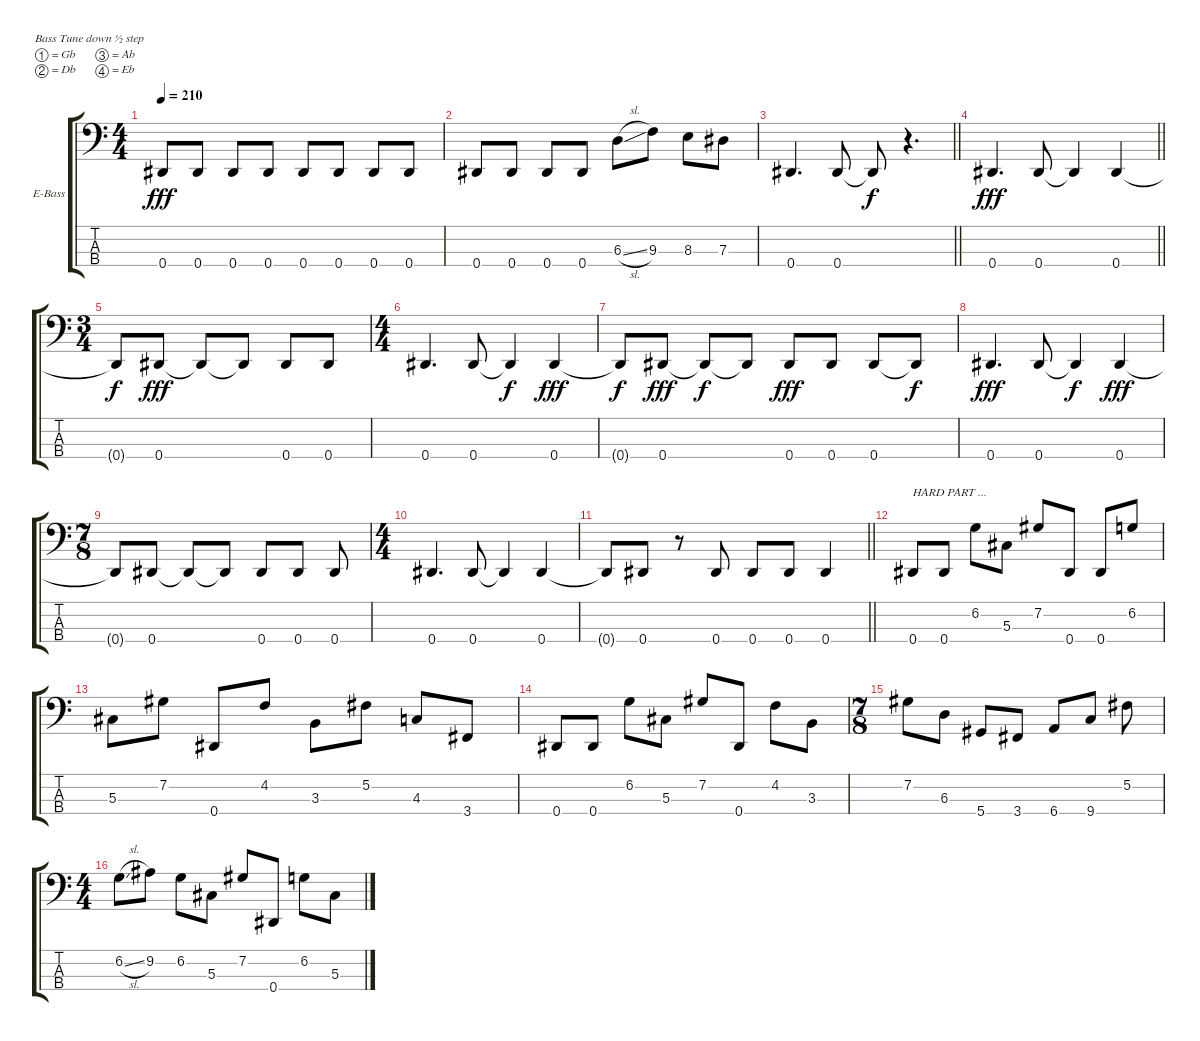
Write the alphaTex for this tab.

\bracketExtendMode groupsimilarinstruments
\firstSystemTrackNameOrientation horizontal
\otherSystemsTrackNameOrientation horizontal
\track ("Arif Mirabdolbaghi" "E-Bass") {instrument electricbassfinger}
\staff {score tabs}
\tuning (Gb2 Db2 Ab1 Eb1)
\ts (4 4)
\tempo 210
\clef f4
\ks c
0.4.8{dy fff} 0.4.8 0.4.8 0.4.8 0.4.8 0.4.8 0.4.8 0.4.8 |
0.4.8 0.4.8 0.4.8 0.4.8 6.3{sl}.8 9.3.8 8.3.8 7.3.8 |
\barLineRight lightlight
0.4.4{d} 0.4.8 0.4{t}.8{dy f} r.4{d} |
\barLineRight lightlight
0.4.4{d dy fff} 0.4.8 0.4{t}.4 0.4.4 |
\ts (3 4)
\beaming (8 2 2 2 2)
0.4{t}.8{dy f} 0.4.8{dy fff} 0.4{t}.8 0.4{t}.8 0.4.8 0.4.8 |
\ts (4 4)
\beaming (8 2 2 2 2)
0.4.4{d} 0.4.8 0.4{t}.4{dy f} 0.4.4{dy fff} |
0.4{t}.8{dy f} 0.4.8{dy fff} 0.4{t}.8{dy f} 0.4{t}.8 0.4.8{dy fff} 0.4.8 0.4.8 0.4{t}.8{dy f} |
0.4.4{d dy fff} 0.4.8 0.4{t}.4{dy f} 0.4.4{dy fff} |
\ts (7 8)
\beaming (8 2 2 2 2)
0.4{t}.8 0.4.8 0.4{t}.8 0.4{t}.8 0.4.8 0.4.8 0.4.8 |
\ts (4 4)
\beaming (8 2 2 2 2)
0.4.4{d} 0.4.8 0.4{t}.4 0.4.4 |
\barLineRight lightlight
0.4{t}.8 0.4.8 r.8 0.4.8 0.4.8 0.4.8 0.4.4 |
0.4.8{txt "HARD PART ..."} 0.4.8 6.2.8 5.3.8 7.2.8 0.4.8 0.4.8 6.2.8 |
5.3.8 7.2.8 0.4.8 4.2.8 3.3.8 5.2.8 4.3.8 3.4.8 |
0.4.8 0.4.8 6.2.8 5.3.8 7.2.8 0.4.8 4.2.8 3.3.8 |
\ts (7 8)
\beaming (8 2 2 2 2)
7.2.8 6.3.8 5.4.8 3.4.8 6.4.8 9.4.8 5.2.8 |
\ts (4 4)
\beaming (8 2 2 2 2)
6.2{sl}.8 9.2.8 6.2.8 5.3.8 7.2.8 0.4.8 6.2.8 5.3.8
